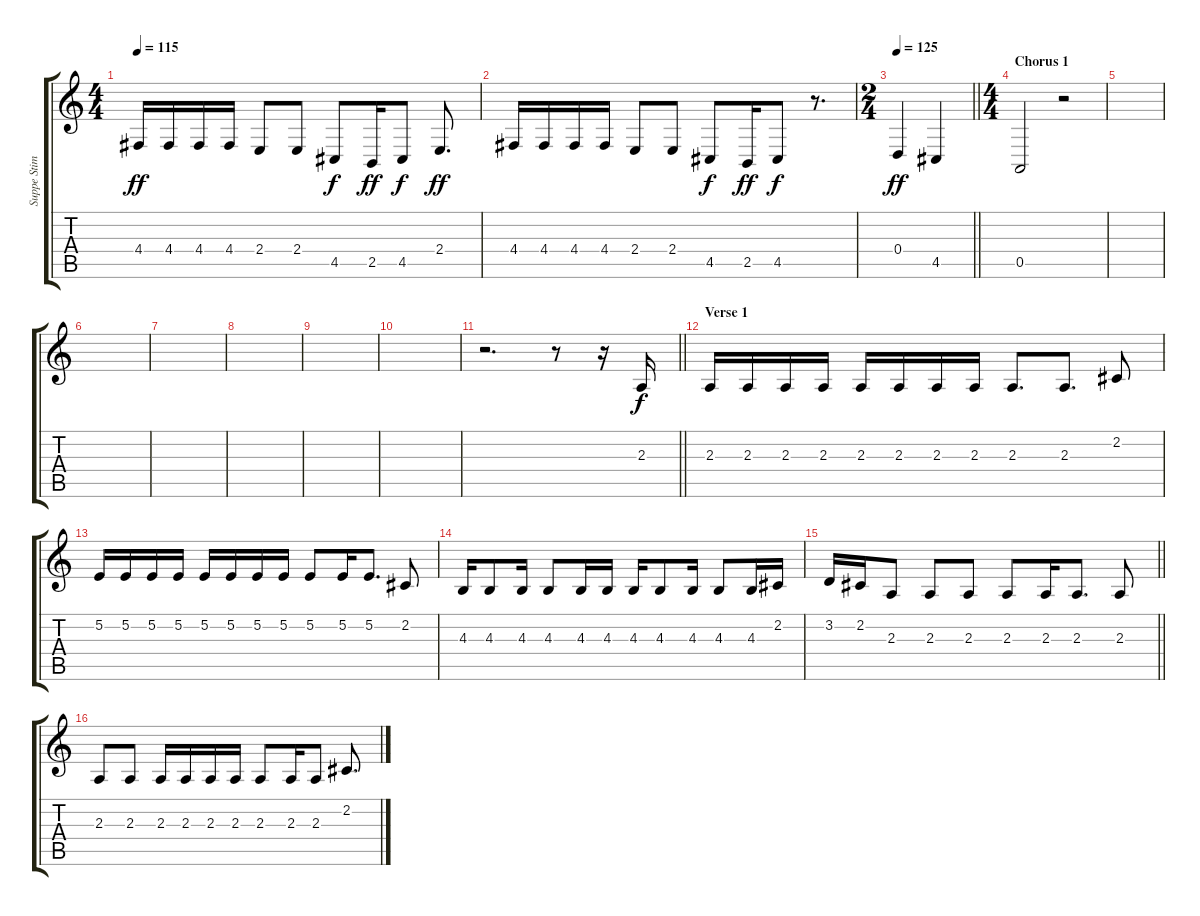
\track ("Suppe Stimme" "Suppe Stim") {instrument englishhorn}
\staff {score tabs}
\tuning (E4 B3 G3 D3 A2 E2) {hide}
\ts (4 4)
\tempo 115
\clef g2
\ks c
4.4.16{dy ff} 4.4.16 4.4.16 4.4.16 2.4.8 2.4.8 4.5.8{dy f} 2.5.16{dy ff} 4.5.8{dy f} 2.4.8{d dy ff} |
4.4.16 4.4.16 4.4.16 4.4.16 2.4.8 2.4.8 4.5.8{dy f} 2.5.16{dy ff} 4.5.8{dy f} r.8{d} |
\ts (2 4)
\tempo 125
\barLineRight lightlight
0.4.4{dy ff} 4.5.4 |
\ts (4 4)
\section ("" "Chorus 1")
0.5.2 r.2 |
|
|
|
|
|
|
\barLineRight lightlight
r.2{d} r.8 r.16 2.3.16{dy f} |
\section ("" "Verse 1")
2.3.16 2.3.16 2.3.16 2.3.16 2.3.16 2.3.16 2.3.16 2.3.16 2.3.8{d} 2.3.8{d} 2.2.8 |
5.2.16 5.2.16 5.2.16 5.2.16 5.2.16 5.2.16 5.2.16 5.2.16 5.2.8 5.2.16 5.2.8{d} 2.2.8 |
4.3.16 4.3.8 4.3.16 4.3.8 4.3.16 4.3.16 4.3.16 4.3.8 4.3.16 4.3.8 4.3.16 2.2.16 |
\barLineRight lightlight
3.2.16 2.2.16 2.3.8 2.3.8 2.3.8 2.3.8 2.3.16 2.3.8{d} 2.3.8 |
\section ("" "")
2.3.8 2.3.8 2.3.16 2.3.16 2.3.16 2.3.16 2.3.8 2.3.16 2.3.8 2.2.8{d}
